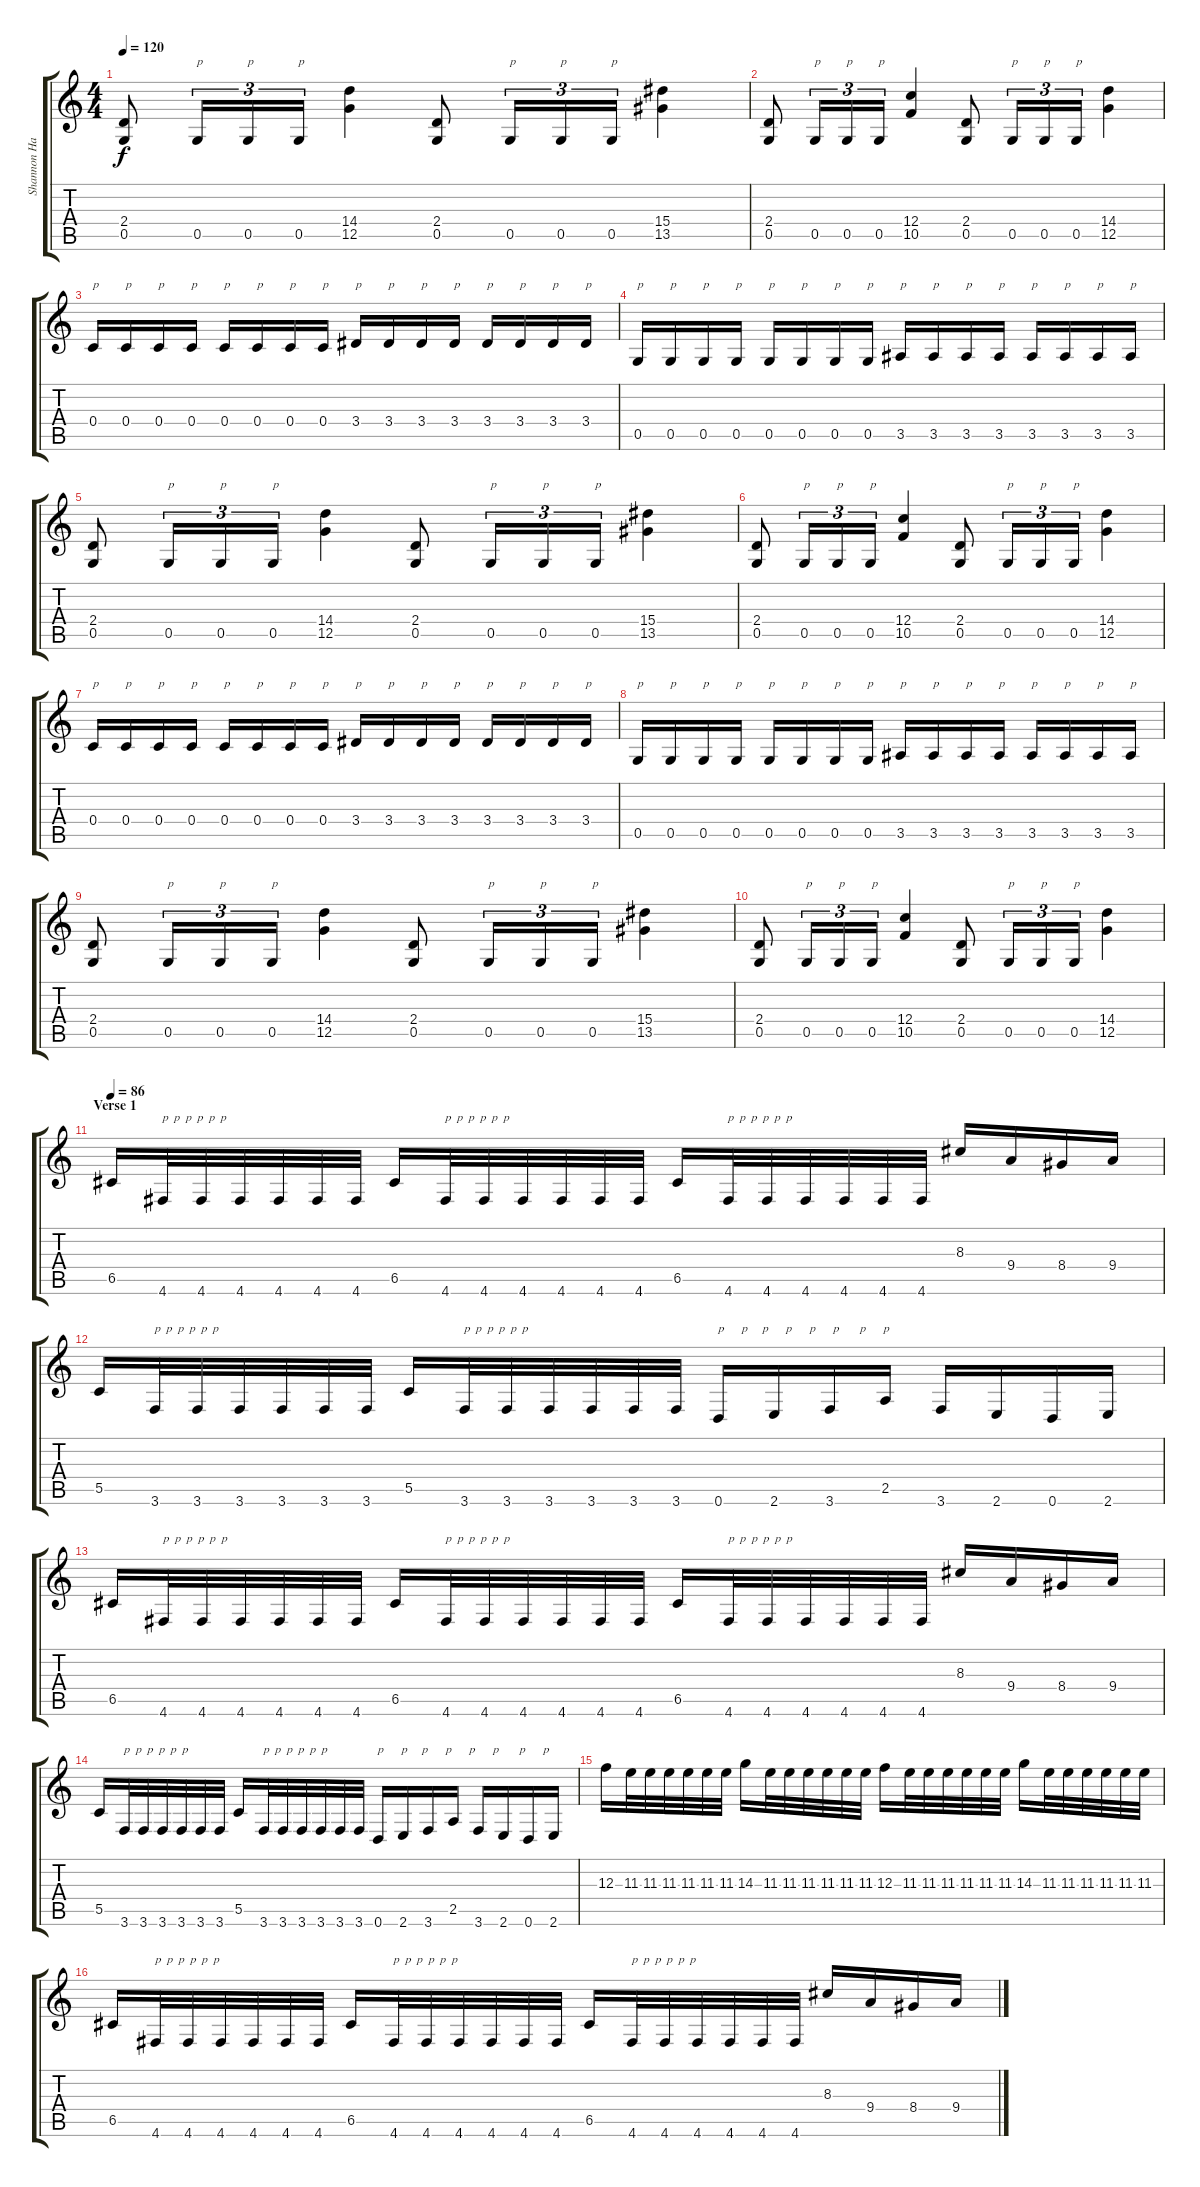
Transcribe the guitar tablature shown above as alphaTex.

\track ("Shannon Hamm" "Shannon Ha") {instrument distortionguitar}
\staff {score tabs}
\tuning (D4 A3 F3 C3 G2 D2) {hide}
\ts (4 4)
\tempo 120
\clef g2
\ks c
(2.4 0.5).8{dy f} 0.5.16{tu (3 2) txt "p"} 0.5.16{tu (3 2) txt "p"} 0.5.16{tu (3 2) txt "p"} (14.4 12.5).4 (2.4 0.5).8 0.5.16{tu (3 2) txt "p"} 0.5.16{tu (3 2) txt "p"} 0.5.16{tu (3 2) txt "p"} (15.4 13.5).4 |
(2.4 0.5).8 0.5.16{tu (3 2) txt "p"} 0.5.16{tu (3 2) txt "p"} 0.5.16{tu (3 2) txt "p"} (12.4 10.5).4 (2.4 0.5).8 0.5.16{tu (3 2) txt "p"} 0.5.16{tu (3 2) txt "p"} 0.5.16{tu (3 2) txt "p"} (14.4 12.5).4 |
0.4.16{txt "p"} 0.4.16{txt "p"} 0.4.16{txt "p"} 0.4.16{txt "p"} 0.4.16{txt "p"} 0.4.16{txt "p"} 0.4.16{txt "p"} 0.4.16{txt "p"} 3.4.16{txt "p"} 3.4.16{txt "p"} 3.4.16{txt "p"} 3.4.16{txt "p"} 3.4.16{txt "p"} 3.4.16{txt "p"} 3.4.16{txt "p"} 3.4.16{txt "p"} |
0.5.16{txt "p"} 0.5.16{txt "p"} 0.5.16{txt "p"} 0.5.16{txt "p"} 0.5.16{txt "p"} 0.5.16{txt "p"} 0.5.16{txt "p"} 0.5.16{txt "p"} 3.5.16{txt "p"} 3.5.16{txt "p"} 3.5.16{txt "p"} 3.5.16{txt "p"} 3.5.16{txt "p"} 3.5.16{txt "p"} 3.5.16{txt "p"} 3.5.16{txt "p"} |
(2.4 0.5).8 0.5.16{tu (3 2) txt "p"} 0.5.16{tu (3 2) txt "p"} 0.5.16{tu (3 2) txt "p"} (14.4 12.5).4 (2.4 0.5).8 0.5.16{tu (3 2) txt "p"} 0.5.16{tu (3 2) txt "p"} 0.5.16{tu (3 2) txt "p"} (15.4 13.5).4 |
(2.4 0.5).8 0.5.16{tu (3 2) txt "p"} 0.5.16{tu (3 2) txt "p"} 0.5.16{tu (3 2) txt "p"} (12.4 10.5).4 (2.4 0.5).8 0.5.16{tu (3 2) txt "p"} 0.5.16{tu (3 2) txt "p"} 0.5.16{tu (3 2) txt "p"} (14.4 12.5).4 |
0.4.16{txt "p"} 0.4.16{txt "p"} 0.4.16{txt "p"} 0.4.16{txt "p"} 0.4.16{txt "p"} 0.4.16{txt "p"} 0.4.16{txt "p"} 0.4.16{txt "p"} 3.4.16{txt "p"} 3.4.16{txt "p"} 3.4.16{txt "p"} 3.4.16{txt "p"} 3.4.16{txt "p"} 3.4.16{txt "p"} 3.4.16{txt "p"} 3.4.16{txt "p"} |
0.5.16{txt "p"} 0.5.16{txt "p"} 0.5.16{txt "p"} 0.5.16{txt "p"} 0.5.16{txt "p"} 0.5.16{txt "p"} 0.5.16{txt "p"} 0.5.16{txt "p"} 3.5.16{txt "p"} 3.5.16{txt "p"} 3.5.16{txt "p"} 3.5.16{txt "p"} 3.5.16{txt "p"} 3.5.16{txt "p"} 3.5.16{txt "p"} 3.5.16{txt "p"} |
(2.4 0.5).8 0.5.16{tu (3 2) txt "p"} 0.5.16{tu (3 2) txt "p"} 0.5.16{tu (3 2) txt "p"} (14.4 12.5).4 (2.4 0.5).8 0.5.16{tu (3 2) txt "p"} 0.5.16{tu (3 2) txt "p"} 0.5.16{tu (3 2) txt "p"} (15.4 13.5).4 |
(2.4 0.5).8 0.5.16{tu (3 2) txt "p"} 0.5.16{tu (3 2) txt "p"} 0.5.16{tu (3 2) txt "p"} (12.4 10.5).4 (2.4 0.5).8 0.5.16{tu (3 2) txt "p"} 0.5.16{tu (3 2) txt "p"} 0.5.16{tu (3 2) txt "p"} (14.4 12.5).4 |
\section ("" "Verse 1")
\tempo 86
6.5.16 4.6.32{txt "p  p  p  p  p  p"} 4.6.32 4.6.32 4.6.32 4.6.32 4.6.32 6.5.16 4.6.32{txt "p  p  p  p  p  p"} 4.6.32 4.6.32 4.6.32 4.6.32 4.6.32 6.5.16 4.6.32{txt "p  p  p  p  p  p"} 4.6.32 4.6.32 4.6.32 4.6.32 4.6.32 8.3.16 9.4.16 8.4.16 9.4.16 |
5.5.16 3.6.32{txt "p  p  p  p  p  p"} 3.6.32 3.6.32 3.6.32 3.6.32 3.6.32 5.5.16 3.6.32{txt "p  p  p  p  p  p"} 3.6.32 3.6.32 3.6.32 3.6.32 3.6.32 0.6.16{txt "p      p     p      p      p      p       p      p"} 2.6.16 3.6.16 2.5.16 3.6.16 2.6.16 0.6.16 2.6.16 |
6.5.16 4.6.32{txt "p  p  p  p  p  p"} 4.6.32 4.6.32 4.6.32 4.6.32 4.6.32 6.5.16 4.6.32{txt "p  p  p  p  p  p"} 4.6.32 4.6.32 4.6.32 4.6.32 4.6.32 6.5.16 4.6.32{txt "p  p  p  p  p  p"} 4.6.32 4.6.32 4.6.32 4.6.32 4.6.32 8.3.16 9.4.16 8.4.16 9.4.16 |
5.5.16 3.6.32{txt "p  p  p  p  p  p"} 3.6.32 3.6.32 3.6.32 3.6.32 3.6.32 5.5.16 3.6.32{txt "p  p  p  p  p  p"} 3.6.32 3.6.32 3.6.32 3.6.32 3.6.32 0.6.16{txt "p      p     p      p      p      p       p      p"} 2.6.16 3.6.16 2.5.16 3.6.16 2.6.16 0.6.16 2.6.16 |
12.3.16 11.3.32 11.3.32 11.3.32 11.3.32 11.3.32 11.3.32 14.3.16 11.3.32 11.3.32 11.3.32 11.3.32 11.3.32 11.3.32 12.3.16 11.3.32 11.3.32 11.3.32 11.3.32 11.3.32 11.3.32 14.3.16 11.3.32 11.3.32 11.3.32 11.3.32 11.3.32 11.3.32 |
6.5.16 4.6.32{txt "p  p  p  p  p  p"} 4.6.32 4.6.32 4.6.32 4.6.32 4.6.32 6.5.16 4.6.32{txt "p  p  p  p  p  p"} 4.6.32 4.6.32 4.6.32 4.6.32 4.6.32 6.5.16 4.6.32{txt "p  p  p  p  p  p"} 4.6.32 4.6.32 4.6.32 4.6.32 4.6.32 8.3.16 9.4.16 8.4.16 9.4.16
